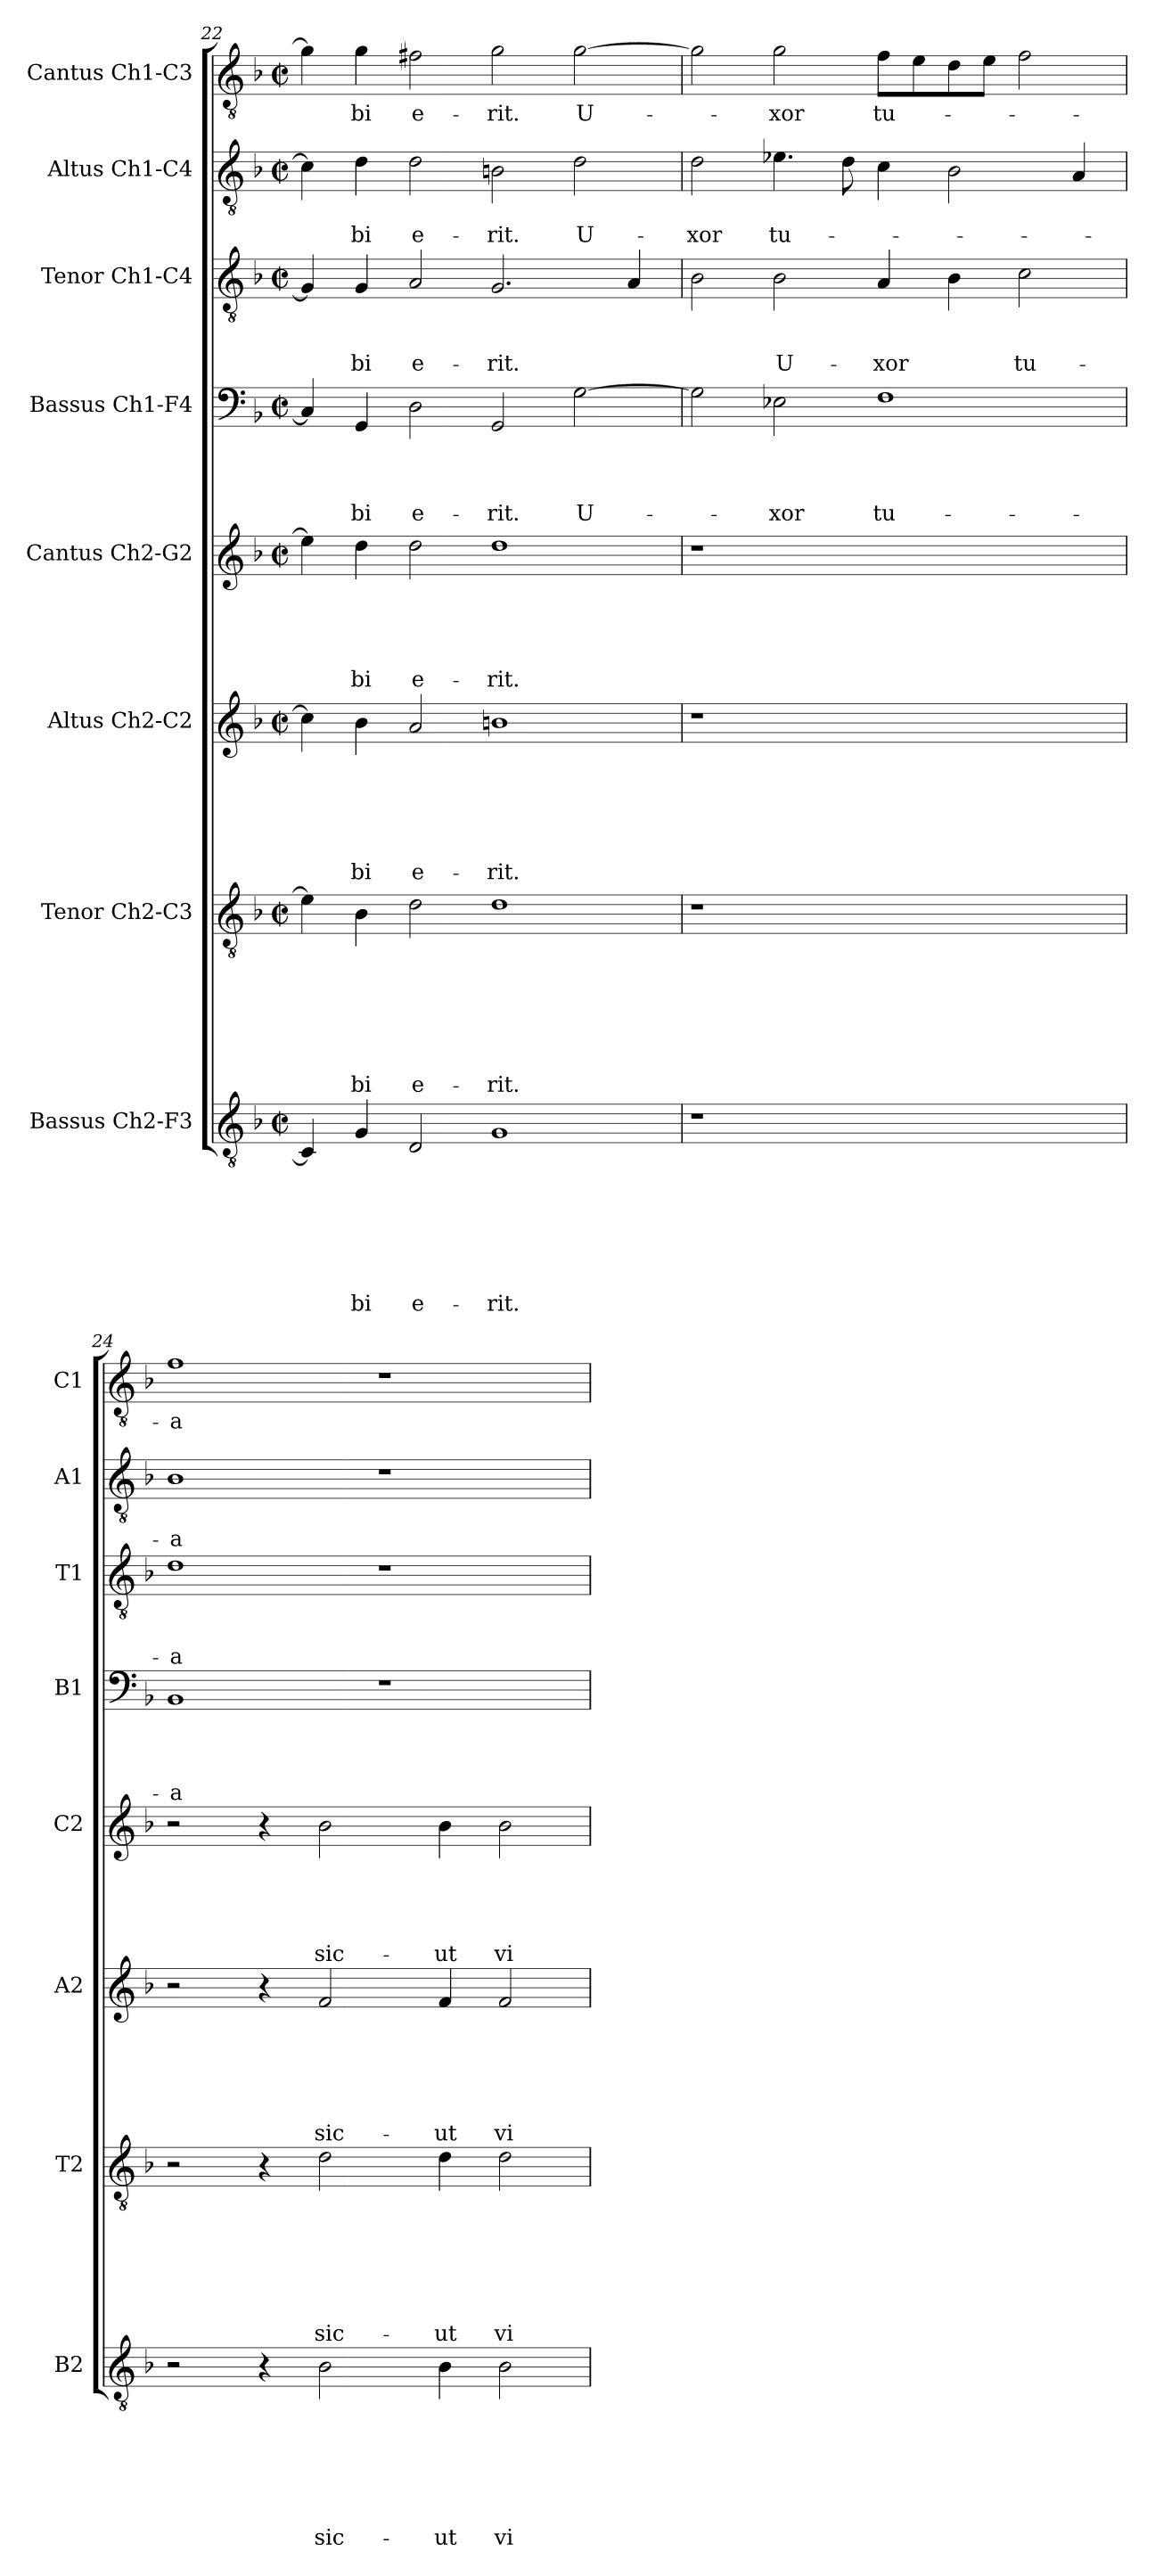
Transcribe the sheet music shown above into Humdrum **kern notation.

**kern	**text	**text	**text	**text	**text	**text	**text	**kern	**text	**text	**text	**text	**text	**text	**text	**kern	**text	**text	**text	**text	**text	**text	**kern	**text	**text	**text	**text	**text	**kern	**text	**text	**text	**text	**kern	**text	**text	**text	**kern	**text	**text	**kern	**text
*part8	*part8	*part8	*part8	*part8	*part8	*part8	*part8	*part7	*part7	*part7	*part7	*part7	*part7	*part7	*part7	*part6	*part6	*part6	*part6	*part6	*part6	*part6	*part5	*part5	*part5	*part5	*part5	*part5	*part4	*part4	*part4	*part4	*part4	*part3	*part3	*part3	*part3	*part2	*part2	*part2	*part1	*part1
*staff8	*staff8	*staff8	*staff8	*staff8	*staff8	*staff8	*staff8	*staff7	*staff7	*staff7	*staff7	*staff7	*staff7	*staff7	*staff7	*staff6	*staff6	*staff6	*staff6	*staff6	*staff6	*staff6	*staff5	*staff5	*staff5	*staff5	*staff5	*staff5	*staff4	*staff4	*staff4	*staff4	*staff4	*staff3	*staff3	*staff3	*staff3	*staff2	*staff2	*staff2	*staff1	*staff1
*I"Bassus Ch2-F3	*	*	*	*	*	*	*	*I"Tenor Ch2-C3	*	*	*	*	*	*	*	*I"Altus Ch2-C2	*	*	*	*	*	*	*I"Cantus Ch2-G2	*	*	*	*	*	*I"Bassus Ch1-F4	*	*	*	*	*I"Tenor Ch1-C4	*	*	*	*I"Altus Ch1-C4	*	*	*I"Cantus Ch1-C3	*
*I'B2	*	*	*	*	*	*	*	*I'T2	*	*	*	*	*	*	*	*I'A2	*	*	*	*	*	*	*I'C2	*	*	*	*	*	*I'B1	*	*	*	*	*I'T1	*	*	*	*I'A1	*	*	*I'C1	*
!!LO:LB:g=z
*clefGv2	*	*	*	*	*	*	*	*clefGv2	*	*	*	*	*	*	*	*clefG2	*	*	*	*	*	*	*clefG2	*	*	*	*	*	*clefF4	*	*	*	*	*clefGv2	*	*	*	*clefGv2	*	*	*clefGv2	*
*k[b-]	*	*	*	*	*	*	*	*k[b-]	*	*	*	*	*	*	*	*k[b-]	*	*	*	*	*	*	*k[b-]	*	*	*	*	*	*k[b-]	*	*	*	*	*k[b-]	*	*	*	*k[b-]	*	*	*k[b-]	*
*F:	*	*	*	*	*	*	*	*F:	*	*	*	*	*	*	*	*F:	*	*	*	*	*	*	*F:	*	*	*	*	*	*F:	*	*	*	*	*F:	*	*	*	*F:	*	*	*F:	*
*M2/2	*	*	*	*	*	*	*	*M2/2	*	*	*	*	*	*	*	*M2/2	*	*	*	*	*	*	*M2/2	*	*	*	*	*	*M2/2	*	*	*	*	*M2/2	*	*	*	*M2/2	*	*	*M2/2	*
*met(c|)	*	*	*	*	*	*	*	*met(c|)	*	*	*	*	*	*	*	*met(c|)	*	*	*	*	*	*	*met(c|)	*	*	*	*	*	*met(c|)	*	*	*	*	*met(c|)	*	*	*	*met(c|)	*	*	*met(c|)	*
=22	=22	=22	=22	=22	=22	=22	=22	=22	=22	=22	=22	=22	=22	=22	=22	=22	=22	=22	=22	=22	=22	=22	=22	=22	=22	=22	=22	=22	=22	=22	=22	=22	=22	=22	=22	=22	=22	=22	=22	=22	=22	=22
4C/]	.	.	.	.	.	.	.	4e-\]	.	.	.	.	.	.	.	4cc\]	.	.	.	.	.	.	4ee-\]	.	.	.	.	.	4C/]	.	.	.	.	4G/]	.	.	.	4c\]	.	.	4g\]	.
!	!	!	!	!	!	!	!LO:LY:b	!	!	!	!	!	!	!	!LO:LY:b	!	!	!	!	!	!	!LO:LY:b	!	!	!	!	!	!LO:LY:b	!	!	!	!	!LO:LY:b	!	!	!	!LO:LY:b	!	!	!LO:LY:b	!	!LO:LY:b
4G/	.	.	.	.	.	.	-bi	4B-\	.	.	.	.	.	.	-bi	4b-\	.	.	.	.	.	-bi	4dd\	.	.	.	.	-bi	4GG/	.	.	.	-bi	4G/	.	.	-bi	4d\	.	-bi	4g\	-bi
!	!	!	!	!	!	!	!LO:LY:b	!	!	!	!	!	!	!	!LO:LY:b	!	!	!	!	!	!	!LO:LY:b	!	!	!	!	!	!LO:LY:b	!	!	!	!	!LO:LY:b	!	!	!	!LO:LY:b	!	!	!LO:LY:b	!	!LO:LY:b
2D/	.	.	.	.	.	.	e-	2d\	.	.	.	.	.	.	e-	2a/	.	.	.	.	.	e-	2dd\	.	.	.	.	e-	2D\	.	.	.	e-	2A/	.	.	e-	2d\	.	e-	2f#X\	e-
!	!	!	!	!	!	!	!LO:LY:b	!	!	!	!	!	!	!	!LO:LY:b	!	!	!	!	!	!	!LO:LY:b	!	!	!	!	!	!LO:LY:b	!	!	!	!	!LO:LY:b	!	!	!	!LO:LY:b	!	!	!LO:LY:b	!	!LO:LY:b
1G	.	.	.	.	.	.	-rit.	1d	.	.	.	.	.	.	-rit.	1bn	.	.	.	.	.	-rit.	1dd	.	.	.	.	-rit.	2GG/	.	.	.	-rit.	2.G/	.	.	-rit.	2Bn\	.	-rit.	2g\	-rit.
!	!	!	!	!	!	!	!	!	!	!	!	!	!	!	!	!	!	!	!	!	!	!	!	!	!	!	!	!	!	!	!	!	!LO:LY:b	!	!	!	!	!	!	!LO:LY:b	!	!LO:LY:b
.	.	.	.	.	.	.	.	.	.	.	.	.	.	.	.	.	.	.	.	.	.	.	.	.	.	.	.	.	[2G\	.	.	.	U-	.	.	.	.	2d\	.	U-	[2g\	U-
.	.	.	.	.	.	.	.	.	.	.	.	.	.	.	.	.	.	.	.	.	.	.	.	.	.	.	.	.	.	.	.	.	.	4A/	.	.	.	.	.	.	.	.
=23	=23	=23	=23	=23	=23	=23	=23	=23	=23	=23	=23	=23	=23	=23	=23	=23	=23	=23	=23	=23	=23	=23	=23	=23	=23	=23	=23	=23	=23	=23	=23	=23	=23	=23	=23	=23	=23	=23	=23	=23	=23	=23
!	!	!	!	!	!	!	!	!	!	!	!	!	!	!	!	!	!	!	!	!	!	!	!	!	!	!	!	!	!	!	!	!	!	!	!	!	!	!	!	!LO:LY:b	!	!
1r	.	.	.	.	.	.	.	1r	.	.	.	.	.	.	.	1r	.	.	.	.	.	.	1r	.	.	.	.	.	2G\]	.	.	.	.	2B-\	.	.	.	2d\	.	-xor	2g\]	.
!	!	!	!	!	!	!	!	!	!	!	!	!	!	!	!	!	!	!	!	!	!	!	!	!	!	!	!	!	!	!	!	!	!LO:LY:b	!	!	!	!LO:LY:b	!	!	!LO:LY:b	!	!LO:LY:b
.	.	.	.	.	.	.	.	.	.	.	.	.	.	.	.	.	.	.	.	.	.	.	.	.	.	.	.	.	2E-X\	.	.	.	-xor	2B-\	.	.	U-	4.e-X\	.	tu-	2g\	-xor
.	.	.	.	.	.	.	.	.	.	.	.	.	.	.	.	.	.	.	.	.	.	.	.	.	.	.	.	.	.	.	.	.	.	.	.	.	.	8d\	.	.	.	.
!	!	!	!	!	!	!	!	!	!	!	!	!	!	!	!	!	!	!	!	!	!	!	!	!	!	!	!	!	!	!	!	!	!LO:LY:b	!	!	!	!LO:LY:b	!	!	!	!	!LO:LY:b
1ryy	.	.	.	.	.	.	.	1ryy	.	.	.	.	.	.	.	1ryy	.	.	.	.	.	.	1ryy	.	.	.	.	.	1F	.	.	.	tu-	4A/	.	.	-xor	4c\	.	.	8f\L	tu-
.	.	.	.	.	.	.	.	.	.	.	.	.	.	.	.	.	.	.	.	.	.	.	.	.	.	.	.	.	.	.	.	.	.	.	.	.	.	.	.	.	8e\	.
.	.	.	.	.	.	.	.	.	.	.	.	.	.	.	.	.	.	.	.	.	.	.	.	.	.	.	.	.	.	.	.	.	.	4B-\	.	.	.	2B-\	.	.	8d\	.
.	.	.	.	.	.	.	.	.	.	.	.	.	.	.	.	.	.	.	.	.	.	.	.	.	.	.	.	.	.	.	.	.	.	.	.	.	.	.	.	.	8e\J	.
!	!	!	!	!	!	!	!	!	!	!	!	!	!	!	!	!	!	!	!	!	!	!	!	!	!	!	!	!	!	!	!	!	!	!	!	!	!LO:LY:b	!	!	!	!	!
.	.	.	.	.	.	.	.	.	.	.	.	.	.	.	.	.	.	.	.	.	.	.	.	.	.	.	.	.	.	.	.	.	.	2c\	.	.	tu-	.	.	.	2f\	.
.	.	.	.	.	.	.	.	.	.	.	.	.	.	.	.	.	.	.	.	.	.	.	.	.	.	.	.	.	.	.	.	.	.	.	.	.	.	4A/	.	.	.	.
=24	=24	=24	=24	=24	=24	=24	=24	=24	=24	=24	=24	=24	=24	=24	=24	=24	=24	=24	=24	=24	=24	=24	=24	=24	=24	=24	=24	=24	=24	=24	=24	=24	=24	=24	=24	=24	=24	=24	=24	=24	=24	=24
!	!	!	!	!	!	!	!	!	!	!	!	!	!	!	!	!	!	!	!	!	!	!	!	!	!	!	!	!	!	!	!	!	!LO:LY:b	!	!	!	!LO:LY:b	!	!	!LO:LY:b	!	!LO:LY:b
2r	.	.	.	.	.	.	.	2r	.	.	.	.	.	.	.	2r	.	.	.	.	.	.	2r	.	.	.	.	.	1BB-	.	.	.	-a	1d	.	.	-a	1B-	.	-a	1f	-a
4r	.	.	.	.	.	.	.	4r	.	.	.	.	.	.	.	4r	.	.	.	.	.	.	4r	.	.	.	.	.	.	.	.	.	.	.	.	.	.	.	.	.	.	.
!	!	!	!	!	!	!	!LO:LY:b	!	!	!	!	!	!	!	!LO:LY:b	!	!	!	!	!	!	!LO:LY:b	!	!	!	!	!	!LO:LY:b	!	!	!	!	!	!	!	!	!	!	!	!	!	!
2B-\	.	.	.	.	.	.	sic-	2d\	.	.	.	.	.	.	sic-	2f/	.	.	.	.	.	sic-	2b-\	.	.	.	.	sic-	.	.	.	.	.	.	.	.	.	.	.	.	.	.
.	.	.	.	.	.	.	.	.	.	.	.	.	.	.	.	.	.	.	.	.	.	.	.	.	.	.	.	.	1r	.	.	.	.	1r	.	.	.	1r	.	.	1r	.
!	!	!	!	!	!	!	!LO:LY:b	!	!	!	!	!	!	!	!LO:LY:b	!	!	!	!	!	!	!LO:LY:b	!	!	!	!	!	!LO:LY:b	!	!	!	!	!	!	!	!	!	!	!	!	!	!
4B-\	.	.	.	.	.	.	-ut	4d\	.	.	.	.	.	.	-ut	4f/	.	.	.	.	.	-ut	4b-\	.	.	.	.	-ut	.	.	.	.	.	.	.	.	.	.	.	.	.	.
!	!	!	!	!	!	!	!LO:LY:b	!	!	!	!	!	!	!	!LO:LY:b	!	!	!	!	!	!	!LO:LY:b	!	!	!	!	!	!LO:LY:b	!	!	!	!	!	!	!	!	!	!	!	!	!	!
2B-\	.	.	.	.	.	.	vi-	2d\	.	.	.	.	.	.	vi-	2f/	.	.	.	.	.	vi-	2b-\	.	.	.	.	vi-	.	.	.	.	.	.	.	.	.	.	.	.	.	.
=	=	=	=	=	=	=	=	=	=	=	=	=	=	=	=	=	=	=	=	=	=	=	=	=	=	=	=	=	=	=	=	=	=	=	=	=	=	=	=	=	=	=
*-	*-	*-	*-	*-	*-	*-	*-	*-	*-	*-	*-	*-	*-	*-	*-	*-	*-	*-	*-	*-	*-	*-	*-	*-	*-	*-	*-	*-	*-	*-	*-	*-	*-	*-	*-	*-	*-	*-	*-	*-	*-	*-
